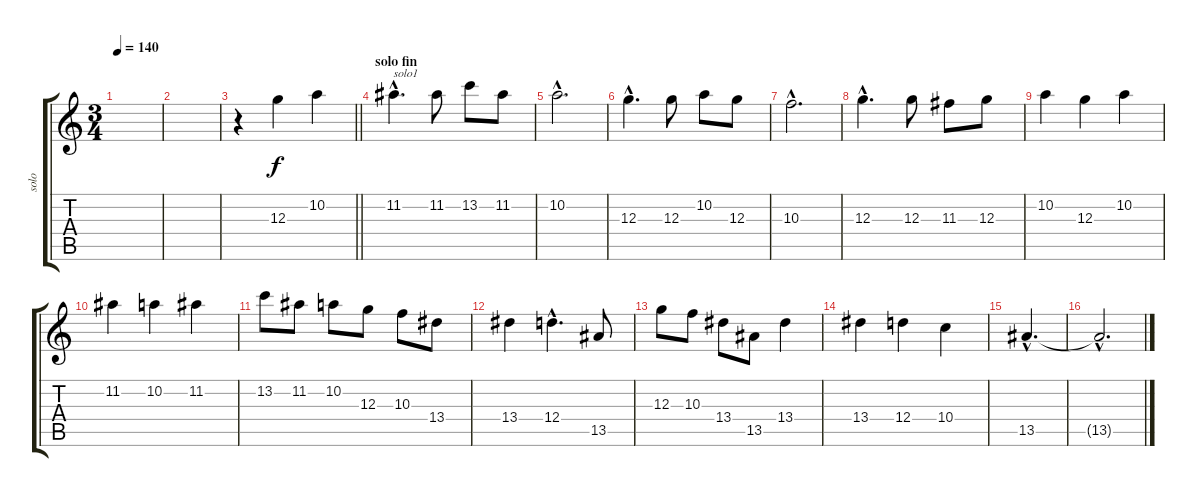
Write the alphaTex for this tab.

\track ("solo" "solo") {instrument acousticguitarnylon}
\staff {score tabs}
\tuning (E4 B3 G3 D3 A2 E2) {hide}
\ts (3 4)
\tempo 140
\clef g2
\ks c
|
|
\barLineRight lightlight
r.4 12.3.4 10.2.4 |
\section ("" "solo fin")
11.2{hac}.4{d txt "solo1"} 11.2.8 13.2.8 11.2.8 |
10.2{hac}.2{d} |
12.3{hac}.4{d} 12.3.8 10.2.8 12.3.8 |
10.3{hac}.2{d} |
12.3{hac}.4{d} 12.3.8 11.3.8 12.3.8 |
10.2.4 12.3.4 10.2.4 |
11.2.4 10.2.4 11.2.4 |
13.2.8 11.2.8 10.2.8 12.3.8 10.3.8 13.4.8 |
13.4.4 12.4{hac}.4{d} 13.5.8 |
12.3.8 10.3.8 13.4.8 13.5.8 13.4.4 |
13.4.4 12.4.4 10.4.4 |
13.5{hac}.4{d} |
13.5{hac t}.2{d}
